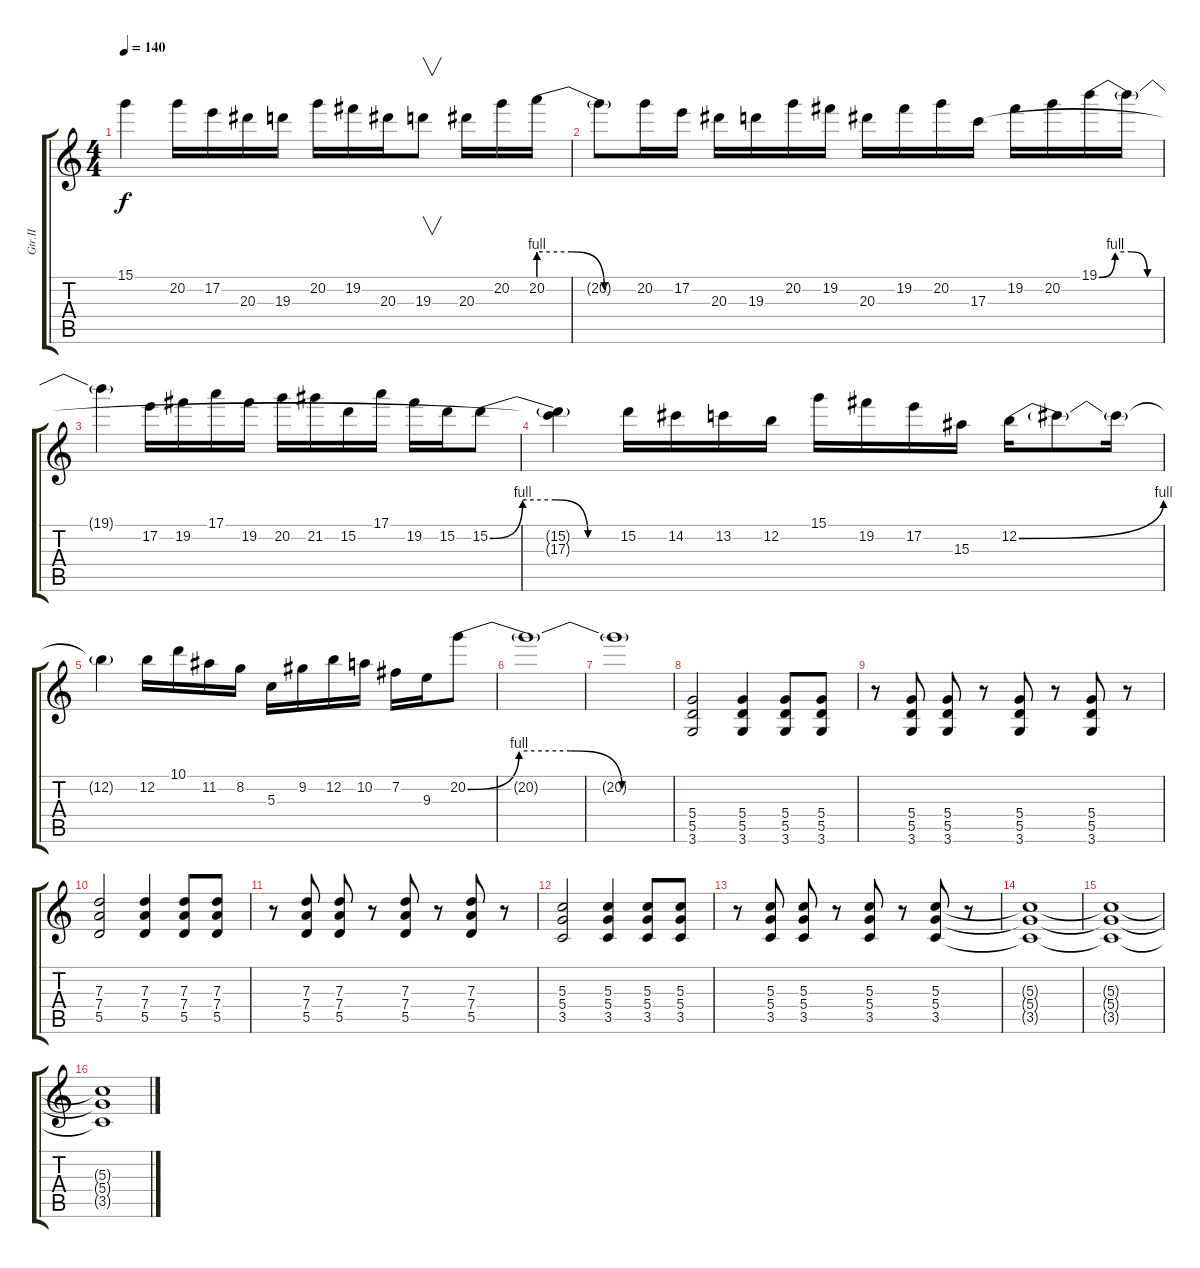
\track ("Gtr.II" "Gtr.II") {instrument distortionguitar}
\staff {score tabs}
\tuning (E4 B3 G3 D3 A2 E2) {hide}
\ts (4 4)
\tempo 140
\clef g2
\ks c
15.1{t}.4{dy f} 20.2.16 17.2.16 20.3.16 19.3.16 20.2.16 19.2.16 20.3.16 19.3.8{v} 20.3.16 20.2.16 20.2{be (custom 0 4 20 4 40 0 60 0)}.16 |
20.2{t}.8 20.2.16 17.2.16 20.3.16 19.3.16 20.2.16 19.2.16 20.3.16 19.2.16 20.2.16 17.3.16 19.2.16 20.2.16 19.1{be (custom 0 0 15 4 30 4 45 0 60 0)}.16 19.1{t}.16 |
19.1{t}.4 17.2.16 19.2.16 17.1.16 19.2.16 20.2.16 21.2.16 15.2.16 17.1.16 19.2.16 15.2.16 15.2{be (custom 0 0 15 4 30 4 45 0 60 0)}.8 |
(15.2{t} 17.3{t}).4 15.2.16 14.2.16 13.2.16 12.2.16 15.1.16 19.2.16 17.2.16 15.3.16 12.2{be (bend 0 0 60 4)}.16 12.2{t}.8 12.2{t}.16 |
12.2{t}.4 12.2.16 10.1.16 11.2.16 8.2.16 5.3.16 9.2.16 12.2.16 10.2.16 7.2.16 9.3.16 20.2{be (custom 0 0 15 4 30 4 45 0 60 0)}.8 |
20.2{t}.1 |
20.2{t}.1 |
(5.4 5.5 3.6).2{volume 12 instrument distortionguitar} (5.4 5.5 3.6).4 (5.4 5.5 3.6).8 (5.4 5.5 3.6).8 |
r.8 (5.4 5.5 3.6).8 (5.4 5.5 3.6).8 r.8 (5.4 5.5 3.6).8 r.8 (5.4 5.5 3.6).8 r.8 |
(7.3 7.4 5.5).2 (7.3 7.4 5.5).4 (7.3 7.4 5.5).8 (7.3 7.4 5.5).8 |
r.8 (7.3 7.4 5.5).8 (7.3 7.4 5.5).8 r.8 (7.3 7.4 5.5).8 r.8 (7.3 7.4 5.5).8 r.8 |
(5.3 5.4 3.5).2 (5.3 5.4 3.5).4 (5.3 5.4 3.5).8 (5.3 5.4 3.5).8 |
r.8 (5.3 5.4 3.5).8 (5.3 5.4 3.5).8 r.8 (5.3 5.4 3.5).8 r.8 (5.3 5.4 3.5).8 r.8 |
(5.3{t} 5.4{t} 3.5{t}).1 |
(5.3{t} 5.4{t} 3.5{t}).1 |
(5.3{t} 5.4{t} 3.5{t}).1
